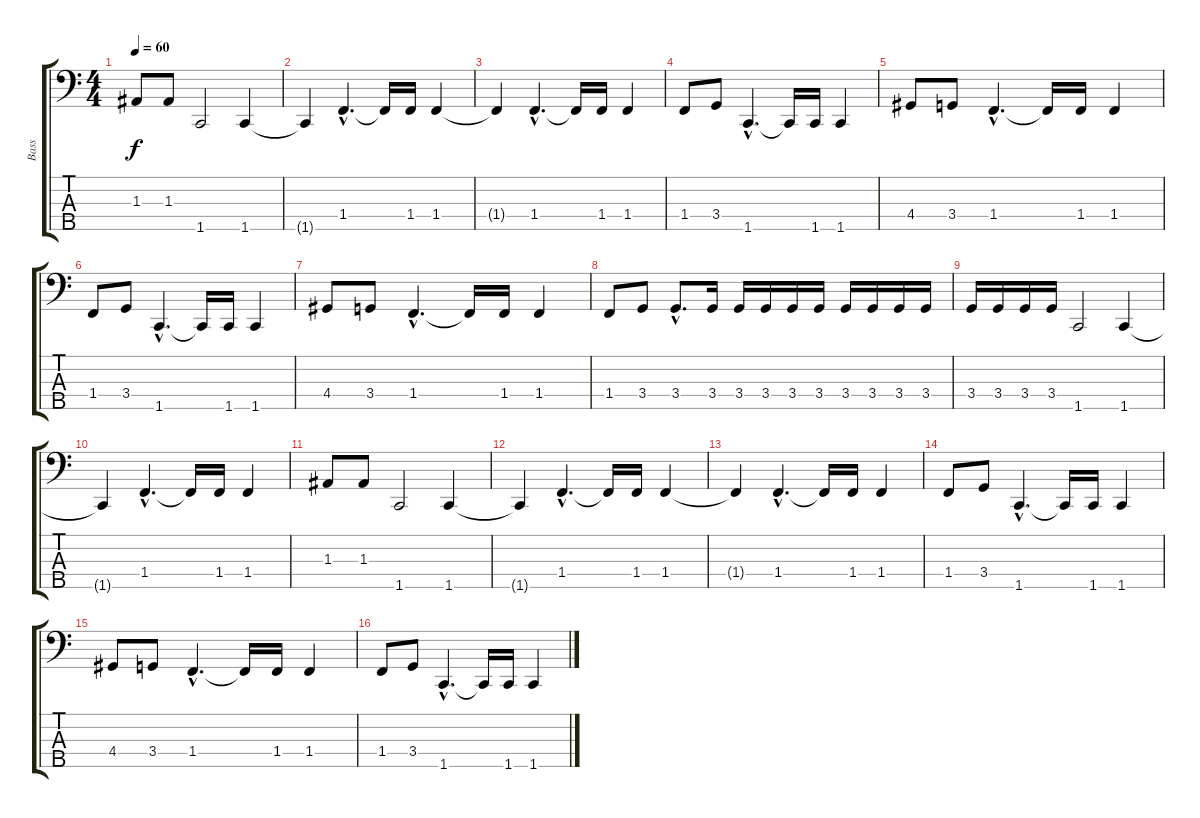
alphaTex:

\track ("Bass" "Bass") {instrument electricbassfinger}
\staff {score tabs}
\tuning (G2 D2 A1 E1 B0) {hide}
\ts (4 4)
\tempo 60
\clef f4
\ks c
1.3.8{dy f} 1.3.8 1.5.2 1.5.4 |
1.5{t}.4 1.4{hac}.4{d} 1.4{t}.16 1.4.16 1.4.4 |
1.4{t}.4 1.4{hac}.4{d} 1.4{t}.16 1.4.16 1.4.4 |
1.4.8 3.4.8 1.5{hac}.4{d} 1.5{t}.16 1.5.16 1.5.4 |
4.4.8 3.4.8 1.4{hac}.4{d} 1.4{t}.16 1.4.16 1.4.4 |
1.4.8 3.4.8 1.5{hac}.4{d} 1.5{t}.16 1.5.16 1.5.4 |
4.4.8 3.4.8 1.4{hac}.4{d} 1.4{t}.16 1.4.16 1.4.4 |
1.4.8 3.4.8 3.4{hac}.8{d} 3.4.16 3.4.16 3.4.16 3.4.16 3.4.16 3.4.16 3.4.16 3.4.16 3.4.16 |
3.4.16 3.4.16 3.4.16 3.4.16 1.5.2 1.5.4 |
1.5{t}.4 1.4{hac}.4{d} 1.4{t}.16 1.4.16 1.4.4 |
1.3.8 1.3.8 1.5.2 1.5.4 |
1.5{t}.4 1.4{hac}.4{d} 1.4{t}.16 1.4.16 1.4.4 |
1.4{t}.4 1.4{hac}.4{d} 1.4{t}.16 1.4.16 1.4.4 |
1.4.8 3.4.8 1.5{hac}.4{d} 1.5{t}.16 1.5.16 1.5.4 |
4.4.8 3.4.8 1.4{hac}.4{d} 1.4{t}.16 1.4.16 1.4.4 |
1.4.8 3.4.8 1.5{hac}.4{d} 1.5{t}.16 1.5.16 1.5.4
